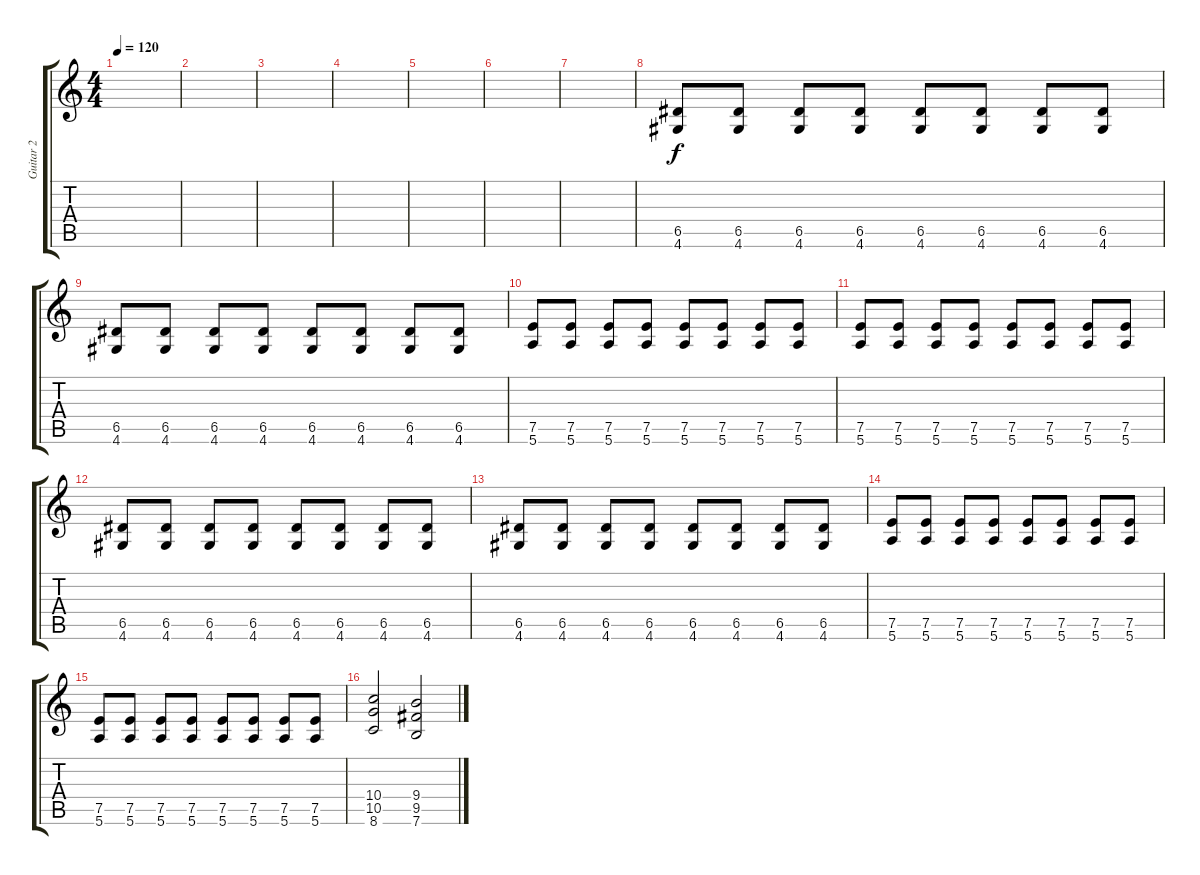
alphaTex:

\track ("Guitar 2" "Guitar 2") {instrument overdrivenguitar}
\staff {score tabs}
\tuning (E4 B3 G3 D3 A2 E2) {hide}
\ts (4 4)
\tempo 120
\clef g2
\ks c
|
|
|
|
|
|
|
(6.5 4.6).8{volume 10} (6.5 4.6).8 (6.5 4.6).8 (6.5 4.6).8 (6.5 4.6).8 (6.5 4.6).8 (6.5 4.6).8 (6.5 4.6).8 |
(6.5 4.6).8 (6.5 4.6).8 (6.5 4.6).8 (6.5 4.6).8 (6.5 4.6).8 (6.5 4.6).8 (6.5 4.6).8 (6.5 4.6).8 |
(7.5 5.6).8 (7.5 5.6).8 (7.5 5.6).8 (7.5 5.6).8 (7.5 5.6).8 (7.5 5.6).8 (7.5 5.6).8 (7.5 5.6).8 |
(7.5 5.6).8 (7.5 5.6).8 (7.5 5.6).8 (7.5 5.6).8 (7.5 5.6).8 (7.5 5.6).8 (7.5 5.6).8 (7.5 5.6).8 |
(6.5 4.6).8 (6.5 4.6).8 (6.5 4.6).8 (6.5 4.6).8 (6.5 4.6).8 (6.5 4.6).8 (6.5 4.6).8 (6.5 4.6).8 |
(6.5 4.6).8 (6.5 4.6).8 (6.5 4.6).8 (6.5 4.6).8 (6.5 4.6).8 (6.5 4.6).8 (6.5 4.6).8 (6.5 4.6).8 |
(7.5 5.6).8 (7.5 5.6).8 (7.5 5.6).8 (7.5 5.6).8 (7.5 5.6).8 (7.5 5.6).8 (7.5 5.6).8 (7.5 5.6).8 |
(7.5 5.6).8 (7.5 5.6).8 (7.5 5.6).8 (7.5 5.6).8 (7.5 5.6).8 (7.5 5.6).8 (7.5 5.6).8 (7.5 5.6).8 |
(10.4 10.5 8.6).2{volume 14} (9.4 9.5 7.6).2
